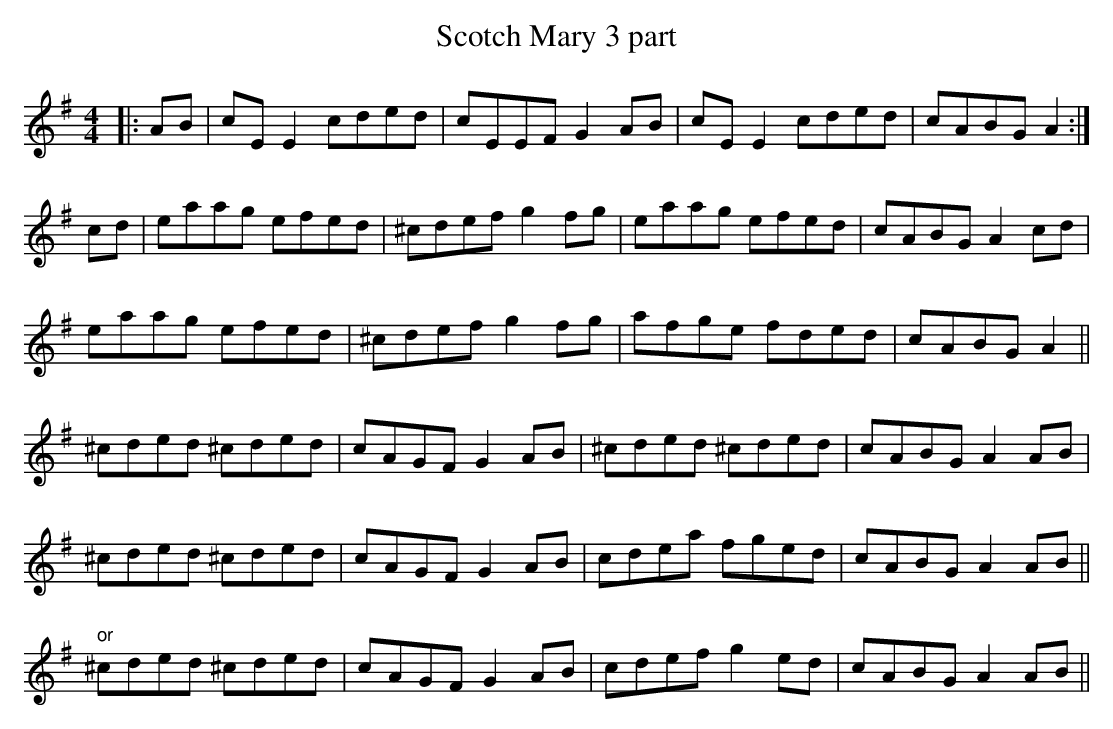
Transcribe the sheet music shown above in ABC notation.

X:1
T: Scotch Mary 3 part
M: 4/4
L: 1/8
K: Ador
|:AB|cEE2 cded|cEEF G2 AB|cEE2 cded|cABG A2:|
cd|eaag efed|^cdef g2 fg|eaag efed|cABG A2 cd|
eaag efed|^cdef g2 fg|afge fded|cABG A2||
^cded ^cded|cAGF G2AB|^cded ^cded|cABG A2AB|
^cded ^cded|cAGF G2AB|cdea fged|cABG A2AB||
"or"
^cded ^cded|cAGF G2AB|cdef g2 ed|cABG A2AB||
